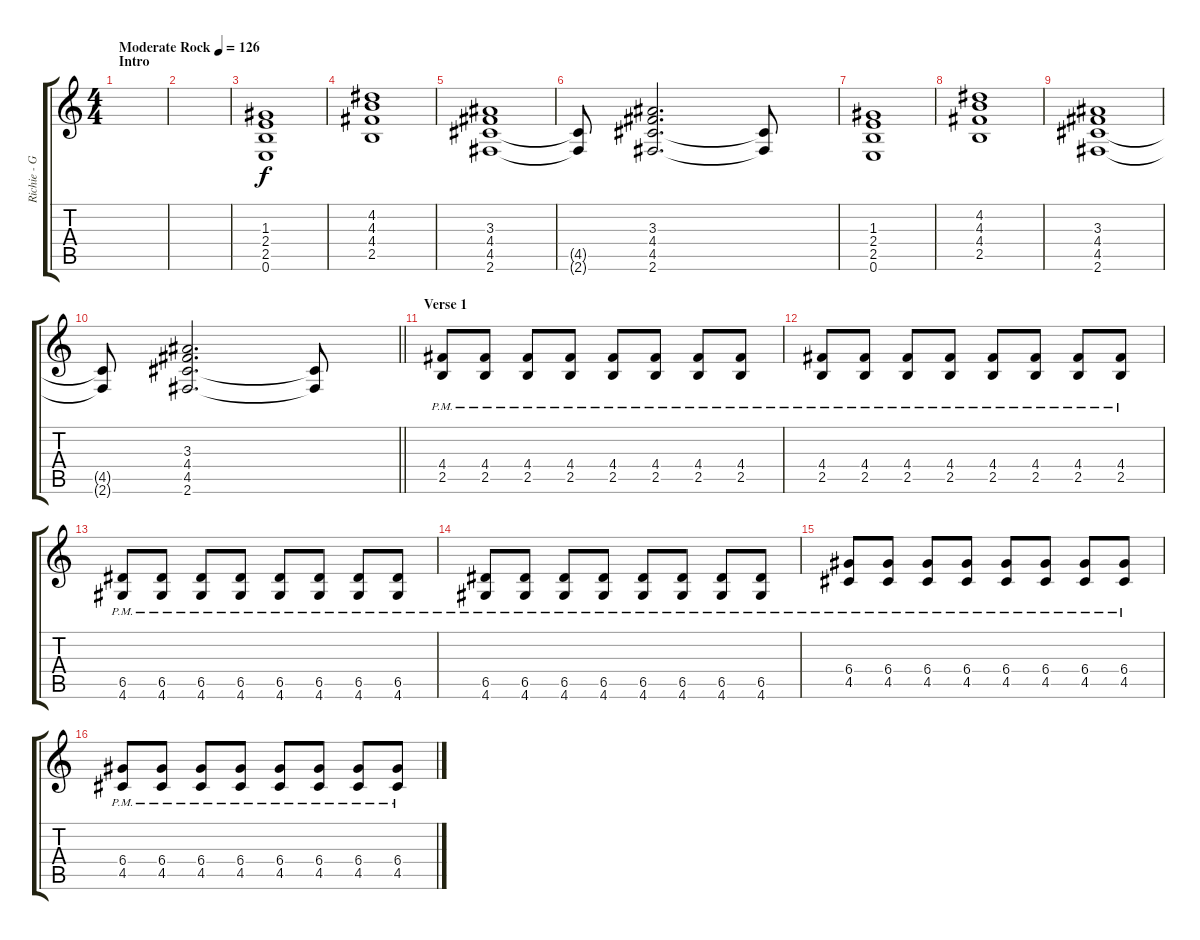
\track ("Richie - Guitar 2" "Richie - G") {instrument overdrivenguitar}
\staff {score tabs}
\tuning (E4 B3 G3 D3 A2 E2) {hide}
\ts (4 4)
\section ("" "Intro")
\tempo (126 "Moderate Rock")
\clef g2
\ks c
|
|
(1.3 2.4 2.5 0.6).1 |
(4.2 4.3 4.4 2.5).1 |
(3.3 4.4 4.5 2.6).1 |
(4.5{t} 2.6{t}).8 (3.3 4.4 4.5 2.6).2{d} (4.5{t} 2.6{t}).8 |
(1.3 2.4 2.5 0.6).1 |
(4.2 4.3 4.4 2.5).1 |
(3.3 4.4 4.5 2.6).1 |
\barLineRight lightlight
(4.5{t} 2.6{t}).8 (3.3 4.4 4.5 2.6).2{d} (4.5{t} 2.6{t}).8 |
\section ("" "Verse 1")
(4.4{pm} 2.5{pm}).8{volume 5} (4.4{pm} 2.5{pm}).8 (4.4{pm} 2.5{pm}).8 (4.4{pm} 2.5{pm}).8 (4.4{pm} 2.5{pm}).8 (4.4{pm} 2.5{pm}).8 (4.4{pm} 2.5{pm}).8 (4.4{pm} 2.5{pm}).8 |
(4.4{pm} 2.5{pm}).8 (4.4{pm} 2.5{pm}).8 (4.4{pm} 2.5{pm}).8 (4.4{pm} 2.5{pm}).8 (4.4{pm} 2.5{pm}).8 (4.4{pm} 2.5{pm}).8 (4.4{pm} 2.5{pm}).8 (4.4{pm} 2.5{pm}).8 |
(6.5{pm} 4.6{pm}).8 (6.5{pm} 4.6{pm}).8 (6.5{pm} 4.6{pm}).8 (6.5{pm} 4.6{pm}).8 (6.5{pm} 4.6{pm}).8 (6.5{pm} 4.6{pm}).8 (6.5{pm} 4.6{pm}).8 (6.5{pm} 4.6{pm}).8 |
(6.5{pm} 4.6{pm}).8 (6.5{pm} 4.6{pm}).8 (6.5{pm} 4.6{pm}).8 (6.5{pm} 4.6{pm}).8 (6.5{pm} 4.6{pm}).8 (6.5{pm} 4.6{pm}).8 (6.5{pm} 4.6{pm}).8 (6.5{pm} 4.6{pm}).8 |
(6.4{pm} 4.5{pm}).8 (6.4{pm} 4.5{pm}).8 (6.4{pm} 4.5{pm}).8 (6.4{pm} 4.5{pm}).8 (6.4{pm} 4.5{pm}).8 (6.4{pm} 4.5{pm}).8 (6.4{pm} 4.5{pm}).8 (6.4{pm} 4.5{pm}).8 |
(6.4{pm} 4.5{pm}).8 (6.4{pm} 4.5{pm}).8 (6.4{pm} 4.5{pm}).8 (6.4{pm} 4.5{pm}).8 (6.4{pm} 4.5{pm}).8 (6.4{pm} 4.5{pm}).8 (6.4{pm} 4.5{pm}).8 (6.4{pm} 4.5{pm}).8
